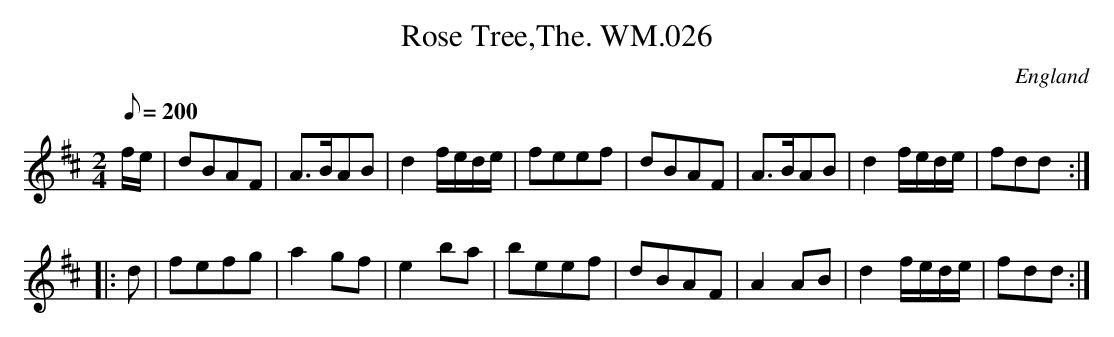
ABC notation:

X:1
T:Rose Tree,The. WM.026
M:2/4
L:1/8
Q:200
O:England
K:D
f/e/|dBAF|A>BAB|d2f/e/d/e/|feef|dBAF|A>BAB|d2f/e/d/e/|fdd:|!
|:d|fefg|a2gf|e2ba|beef|dBAF|A2AB|d2f/e/d/e/|fdd:|]
